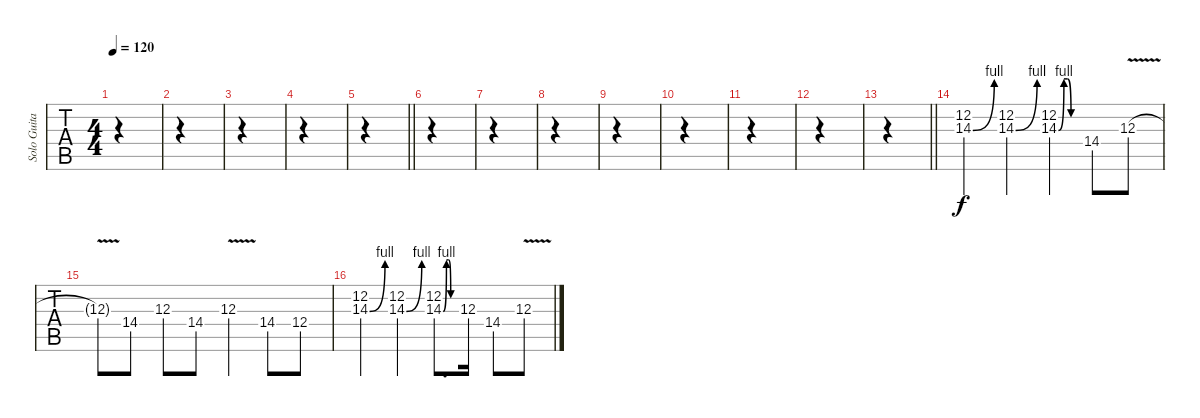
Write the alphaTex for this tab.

\track ("Solo Guitar" "Solo Guita") {instrument distortionguitar}
\staff {tabs}
\tuning (E4 B3 G3 D3 A2 E2) {hide}
\ts (4 4)
\tempo 120
\clef g2
\ks c
|
|
|
|
\barLineRight lightlight
|
|
|
|
|
|
|
|
\barLineRight lightlight
|
(12.2 14.3{be (bend 0 0 60 4)}).4 (12.2 14.3{be (bend 0 0 60 4)}).4 (12.2 14.3{be (custom 0 0 15 4 25 4 35 0 60 0)}).4 14.4.8 12.3{v}.8 |
12.3{t}.8 14.4.8 12.3.8 14.4.8 12.3{v}.4 14.4.8 12.4.8 |
(12.2 14.3{be (bend 0 0 60 4)}).4 (12.2 14.3{be (bend 0 0 60 4)}).4 (12.2 14.3{be (custom 0 0 15 4 25 4 35 0 60 0)}).8{d} 12.3.16 14.4.8 12.3{v}.8
